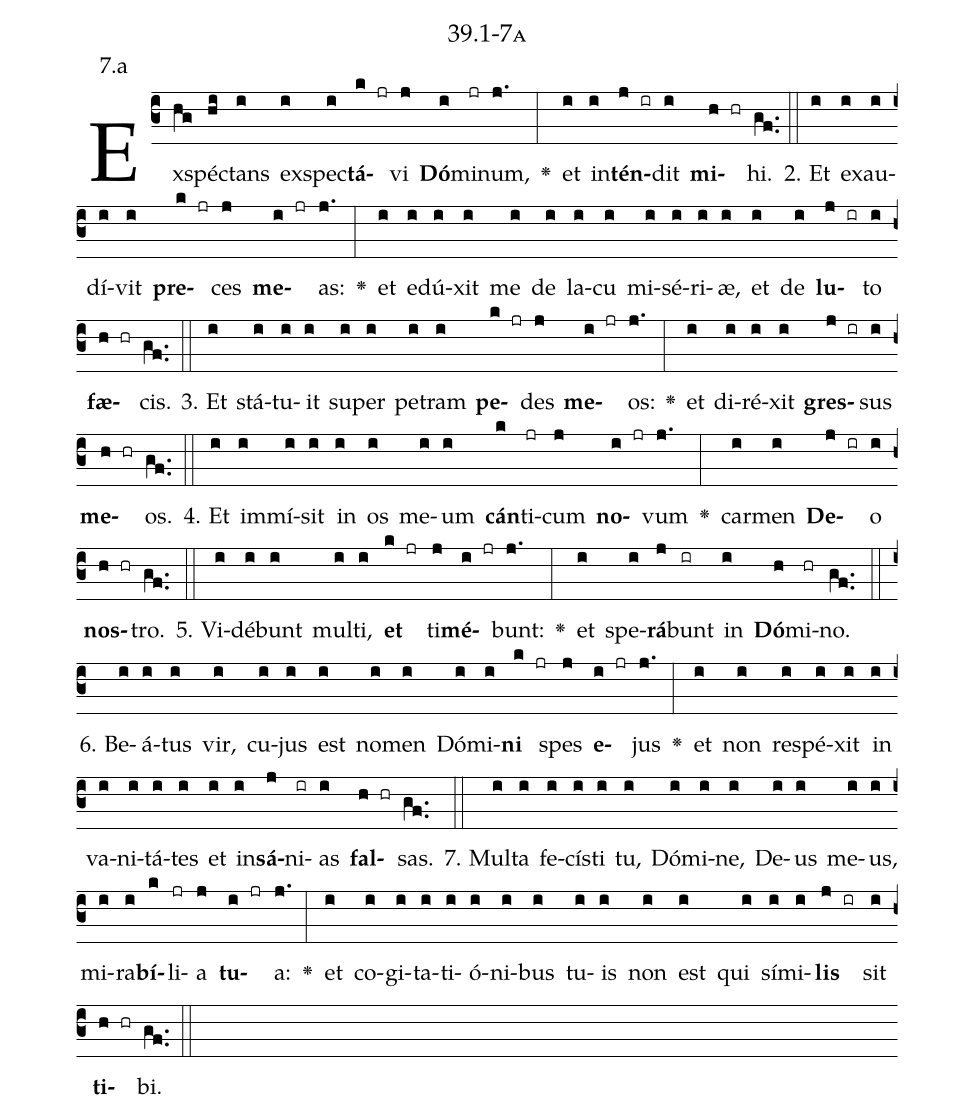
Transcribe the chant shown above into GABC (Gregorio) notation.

name: 39.1-7a;
annotation: 7.a;
%%
(c3)Ex(hg)spéc(hi)tans(i) ex(i)spec(i)<b>tá</b>(k jr)vi(j) <b>Dó</b>(i)mi(jr)num,(j.) <v>\greheightstar</v>(:) et(i) in(i)<b>tén</b>(j ir)dit(i) <b>mi</b>(h hr)hi.(gf..) (::)
2. Et(i) ex(i)au(i)dí(i)vit(i) <b>pre</b>(k jr)ces(j) <b>me</b>(i jr)as:(j.) <v>\greheightstar</v>(:) et(i) e(i)dú(i)xit(i) me(i) de(i) la(i)cu(i) mi(i)sé(i)ri(i)æ,(i) et(i) de(i) <b>lu</b>(j ir)to(i) <b>fæ</b>(h hr)cis.(gf..) (::)
3. Et(i) stá(i)tu(i)it(i) su(i)per(i) pe(i)tram(i) <b>pe</b>(k jr)des(j) <b>me</b>(i jr)os:(j.) <v>\greheightstar</v>(:) et(i) di(i)ré(i)xit(i) <b>gres</b>(j ir)sus(i) <b>me</b>(h hr)os.(gf..) (::)
4. Et(i) im(i)mí(i)sit(i) in(i) os(i) me(i)um(i) <b>cán</b>(k)ti(jr)cum(j) <b>no</b>(i jr)vum(j.) <v>\greheightstar</v>(:) car(i)men(i) <b>De</b>(j ir)o(i) <b>nos</b>(h hr)tro.(gf..) (::)
5. Vi(i)dé(i)bunt(i) mul(i)ti,(i) <b>et</b>(k jr) ti(j)<b>mé</b>(i jr)bunt:(j.) <v>\greheightstar</v>(:) et(i) spe(i)<b>rá</b>(j)bunt(ir) in(i) <b>Dó</b>(h)mi(hr)no.(gf..) (::)
6. Be(i)á(i)tus(i) vir,(i) cu(i)jus(i) est(i) no(i)men(i) Dó(i)mi(i)<b>ni</b>(k jr) spes(j) <b>e</b>(i jr)jus(j.) <v>\greheightstar</v>(:) et(i) non(i) re(i)spé(i)xit(i) in(i) va(i)ni(i)tá(i)tes(i) et(i) in(i)<b>sá</b>(j)ni(ir)as(i) <b>fal</b>(h hr)sas.(gf..) (::)
7. Mul(i)ta(i) fe(i)cís(i)ti(i) tu,(i) Dó(i)mi(i)ne,(i) De(i)us(i) me(i)us,(i) mi(i)ra(i)<b>bí</b>(k)li(jr)a(j) <b>tu</b>(i jr)a:(j.) <v>\greheightstar</v>(:) et(i) co(i)gi(i)ta(i)ti(i)ó(i)ni(i)bus(i) tu(i)is(i) non(i) est(i) qui(i) sí(i)mi(i)<b>lis</b>(j ir) sit(i) <b>ti</b>(h hr)bi.(gf..) (::)
